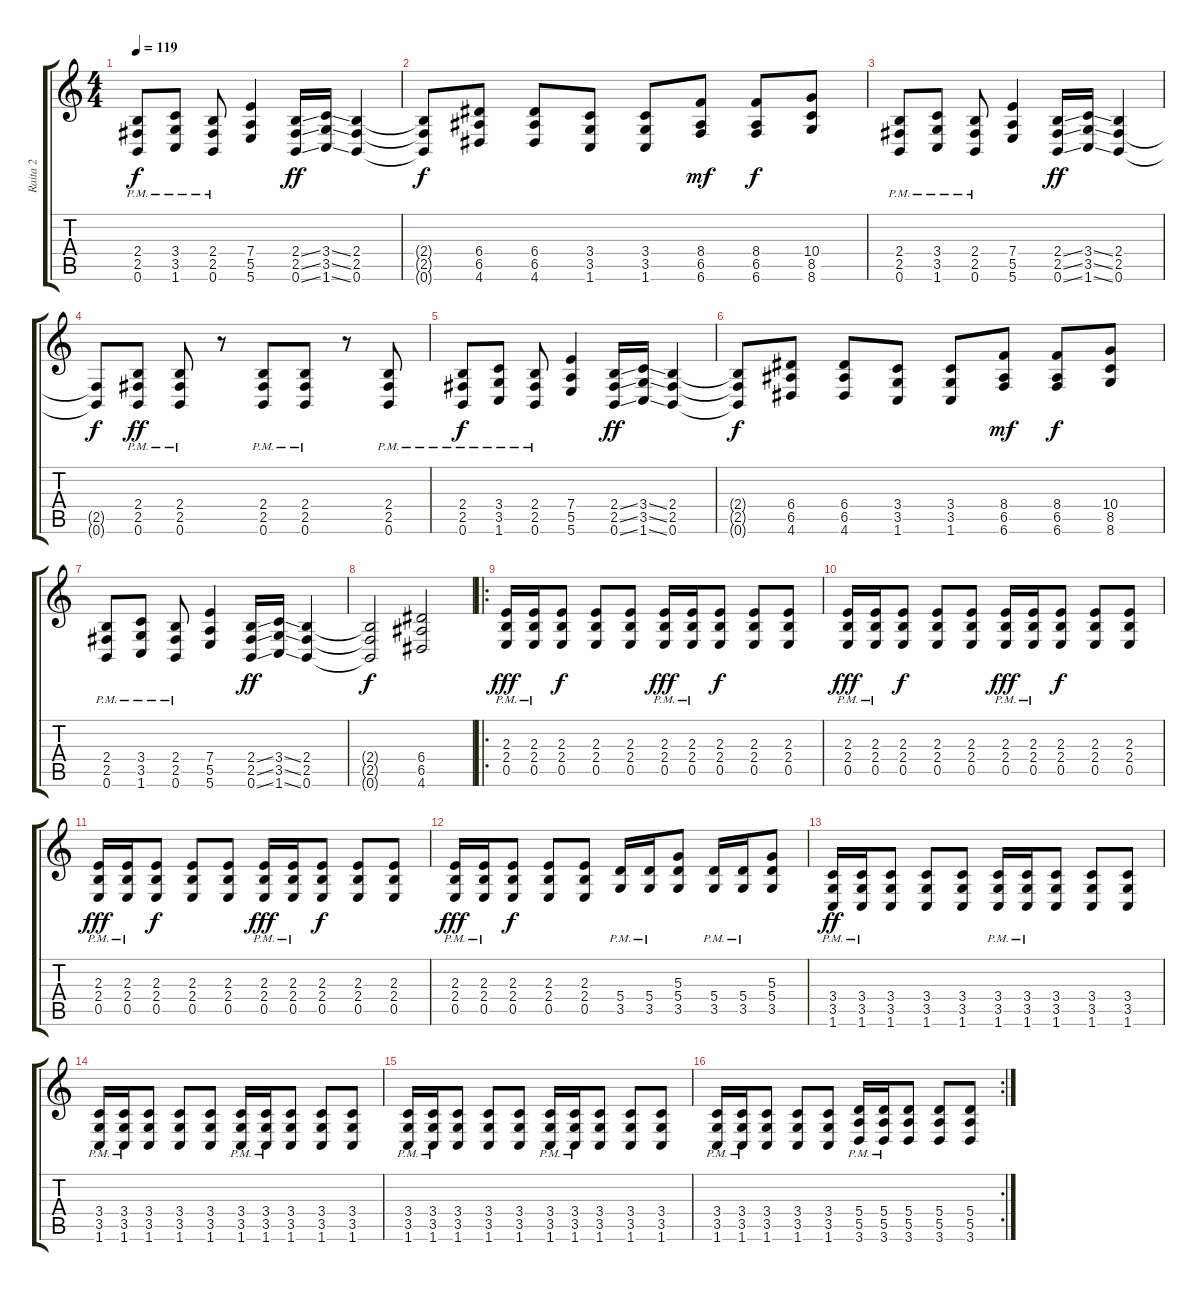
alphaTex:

\track ("Raita 2" "Raita 2") {instrument distortionguitar}
\staff {score tabs}
\tuning (B3 G3 D3 A2 E2 B1) {hide}
\ts (4 4)
\tempo 119
\clef g2
\ks c
(2.4{pm} 2.5{pm} 0.6{pm}).8{dy f} (3.4{pm} 3.5{pm} 1.6{pm}).8 (2.4{pm} 2.5{pm} 0.6{pm}).8 (7.4 5.5 5.6).4 (2.4{ss} 2.5{ss} 0.6{ss}).16{dy ff} (3.4{ss} 3.5{ss} 1.6{ss}).16 (2.4 2.5 0.6).4 |
(2.4{t} 2.5{t} 0.6{t}).8{dy f} (6.4 6.5 4.6).8 (6.4 6.5 4.6).8 (3.4 3.5 1.6).8 (3.4 3.5 1.6).8 (8.4 6.5 6.6).8{dy mf} (8.4 6.5 6.6).8{dy f} (10.4 8.5 8.6).8 |
(2.4{pm} 2.5{pm} 0.6{pm}).8 (3.4{pm} 3.5{pm} 1.6{pm}).8 (2.4{pm} 2.5{pm} 0.6{pm}).8 (7.4 5.5 5.6).4 (2.4{ss} 2.5{ss} 0.6{ss}).16{dy ff} (3.4{ss} 3.5{ss} 1.6{ss}).16 (2.4 2.5 0.6).4 |
(2.5{t} 0.6{t}).8{dy f} (2.4{pm} 2.5{pm} 0.6{pm}).8{dy ff} (2.4{pm} 2.5{pm} 0.6{pm}).8 r.8 (2.4{pm} 2.5{pm} 0.6{pm}).8 (2.4{pm} 2.5{pm} 0.6{pm}).8 r.8 (2.4{pm} 2.5{pm} 0.6{pm}).8 |
(2.4{pm} 2.5{pm} 0.6{pm}).8{dy f} (3.4{pm} 3.5{pm} 1.6{pm}).8 (2.4{pm} 2.5{pm} 0.6{pm}).8 (7.4 5.5 5.6).4 (2.4{ss} 2.5{ss} 0.6{ss}).16{dy ff} (3.4{ss} 3.5{ss} 1.6{ss}).16 (2.4 2.5 0.6).4 |
(2.4{t} 2.5{t} 0.6{t}).8{dy f} (6.4 6.5 4.6).8 (6.4 6.5 4.6).8 (3.4 3.5 1.6).8 (3.4 3.5 1.6).8 (8.4 6.5 6.6).8{dy mf} (8.4 6.5 6.6).8{dy f} (10.4 8.5 8.6).8 |
(2.4{pm} 2.5{pm} 0.6{pm}).8 (3.4{pm} 3.5{pm} 1.6{pm}).8 (2.4{pm} 2.5{pm} 0.6{pm}).8 (7.4 5.5 5.6).4 (2.4{ss} 2.5{ss} 0.6{ss}).16{dy ff} (3.4{ss} 3.5{ss} 1.6{ss}).16 (2.4 2.5 0.6).4 |
(2.4{t} 2.5{t} 0.6{t}).2{dy f} (6.4 6.5 4.6).2 |
\ro
(2.3{pm} 2.4{pm} 0.5{pm}).16{dy fff} (2.3{pm} 2.4{pm} 0.5{pm}).16 (2.3 2.4 0.5).8{dy f} (2.3 2.4 0.5).8 (2.3 2.4 0.5).8 (2.3{pm} 2.4{pm} 0.5{pm}).16{dy fff} (2.3{pm} 2.4{pm} 0.5{pm}).16 (2.3 2.4 0.5).8{dy f} (2.3 2.4 0.5).8 (2.3 2.4 0.5).8 |
(2.3{pm} 2.4{pm} 0.5{pm}).16{dy fff} (2.3{pm} 2.4{pm} 0.5{pm}).16 (2.3 2.4 0.5).8{dy f} (2.3 2.4 0.5).8 (2.3 2.4 0.5).8 (2.3{pm} 2.4{pm} 0.5{pm}).16{dy fff} (2.3{pm} 2.4{pm} 0.5{pm}).16 (2.3 2.4 0.5).8{dy f} (2.3 2.4 0.5).8 (2.3 2.4 0.5).8 |
(2.3{pm} 2.4{pm} 0.5{pm}).16{dy fff} (2.3{pm} 2.4{pm} 0.5{pm}).16 (2.3 2.4 0.5).8{dy f} (2.3 2.4 0.5).8 (2.3 2.4 0.5).8 (2.3{pm} 2.4{pm} 0.5{pm}).16{dy fff} (2.3{pm} 2.4{pm} 0.5{pm}).16 (2.3 2.4 0.5).8{dy f} (2.3 2.4 0.5).8 (2.3 2.4 0.5).8 |
(2.3{pm} 2.4{pm} 0.5{pm}).16{dy fff} (2.3{pm} 2.4{pm} 0.5{pm}).16 (2.3 2.4 0.5).8{dy f} (2.3 2.4 0.5).8 (2.3 2.4 0.5).8 (5.4{pm} 3.5{pm}).16 (5.4{pm} 3.5{pm}).16 (5.3 5.4 3.5).8 (5.4{pm} 3.5{pm}).16 (5.4{pm} 3.5{pm}).16 (5.3 5.4 3.5).8 |
(3.4{pm} 3.5{pm} 1.6{pm}).16{dy ff} (3.4{pm} 3.5{pm} 1.6{pm}).16 (3.4 3.5 1.6).8 (3.4 3.5 1.6).8 (3.4 3.5 1.6).8 (3.4{pm} 3.5{pm} 1.6{pm}).16 (3.4{pm} 3.5{pm} 1.6{pm}).16 (3.4 3.5 1.6).8 (3.4 3.5 1.6).8 (3.4 3.5 1.6).8 |
(3.4{pm} 3.5{pm} 1.6{pm}).16 (3.4{pm} 3.5{pm} 1.6{pm}).16 (3.4 3.5 1.6).8 (3.4 3.5 1.6).8 (3.4 3.5 1.6).8 (3.4{pm} 3.5{pm} 1.6{pm}).16 (3.4{pm} 3.5{pm} 1.6{pm}).16 (3.4 3.5 1.6).8 (3.4 3.5 1.6).8 (3.4 3.5 1.6).8 |
(3.4{pm} 3.5{pm} 1.6{pm}).16 (3.4{pm} 3.5{pm} 1.6{pm}).16 (3.4 3.5 1.6).8 (3.4 3.5 1.6).8 (3.4 3.5 1.6).8 (3.4{pm} 3.5{pm} 1.6{pm}).16 (3.4{pm} 3.5{pm} 1.6{pm}).16 (3.4 3.5 1.6).8 (3.4 3.5 1.6).8 (3.4 3.5 1.6).8 |
\rc 2
(3.4{pm} 3.5{pm} 1.6{pm}).16 (3.4{pm} 3.5{pm} 1.6{pm}).16 (3.4 3.5 1.6).8 (3.4 3.5 1.6).8 (3.4 3.5 1.6).8 (5.4{pm} 5.5{pm} 3.6{pm}).16 (5.4{pm} 5.5{pm} 3.6{pm}).16 (5.4 5.5 3.6).8 (5.4 5.5 3.6).8 (5.4 5.5 3.6).8
